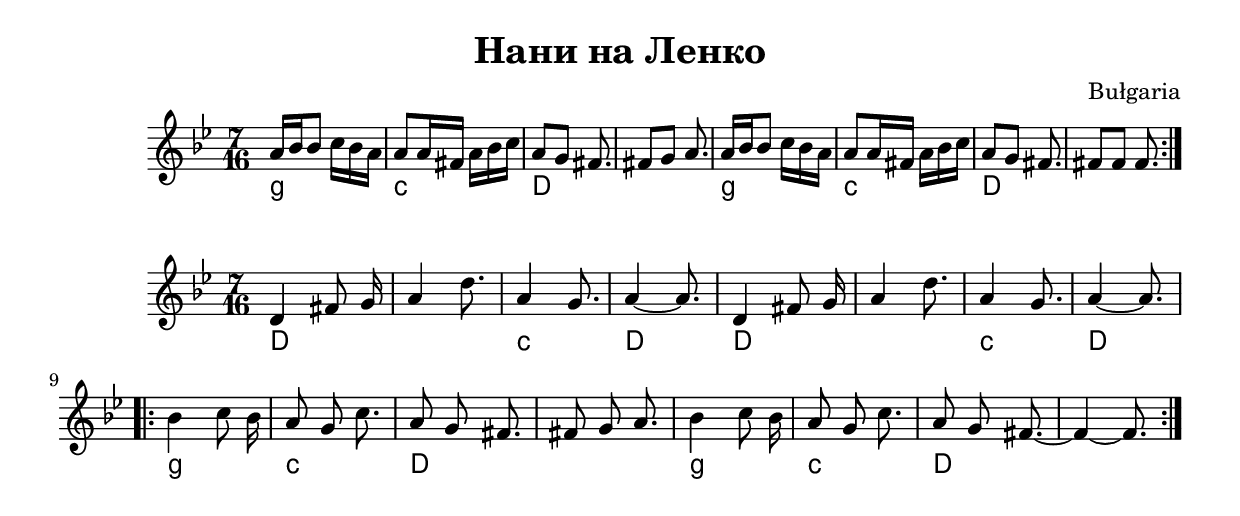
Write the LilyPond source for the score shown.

\version "2.20.0"
\include "deutsch.ly"

instrumental = \relative c'' {
  \clef treble
  \key g \minor
  \time 7/16
  \set Timing.beatStructure = #'(4 3)

  \repeat volta 2 {
    a16 b b8 c16 b a | a8 a16 fis a b c | a8 g fis8. | fis8 g a8. |
    a16 b b8 c16 b a | a8 a16 fis a b c | a8 g fis8. | fis8 fis fis8. |
  }
}
instrumentalChords = \chordmode {
  \germanChords
  \set chordNameLowercaseMinor = ##t
  \set chordChanges = ##t

  g4:m s8. | c4:m s8. | d4 s8. | d4 s8. |
  g4:m s8. | c4:m s8. | d4 s8. | d4 s8. |
}

vocal = \relative c' {
  \clef treble
  \key g \minor
  \time 7/16

  d4 fis8 g16 | a4 d8. | a4 g8. | a4~ a8. |
  d,4 fis8 g16 | a4 d8. | a4 g8. | a4~ a8. | \break
  \repeat volta 2 {
    b4 c8 b16 | {a8 g8} c8. | a8 g fis8. | fis8 g a8. |
    b4 c8 b16 | a8 g8 c8. | a8 g fis8.~ | fis4~ fis8. |
  }

}
vocalChords = \chordmode {
  \germanChords
  \set chordNameLowercaseMinor = ##t

  d4 s8. | s4 s8. | c4:m s8. | d4 s8. |
  d4 s8. | s4 s8. | c4:m s8. | d4 s8. |
  g4:m s8. | c4:m s8. | d4 s8. | s4 s8. |
  g4:m s8. | c4:m s8. | d4 s8. | s4 s8. |
}

\header {
  title = "Нани на Ленко"
  composer = Bułgaria
}

\score {
  <<
    \new Staff \instrumental
    \new ChordNames \instrumentalChords
  >>
}

\score {
  <<
    \new Staff \vocal
    \new ChordNames \vocalChords
  >>
}

